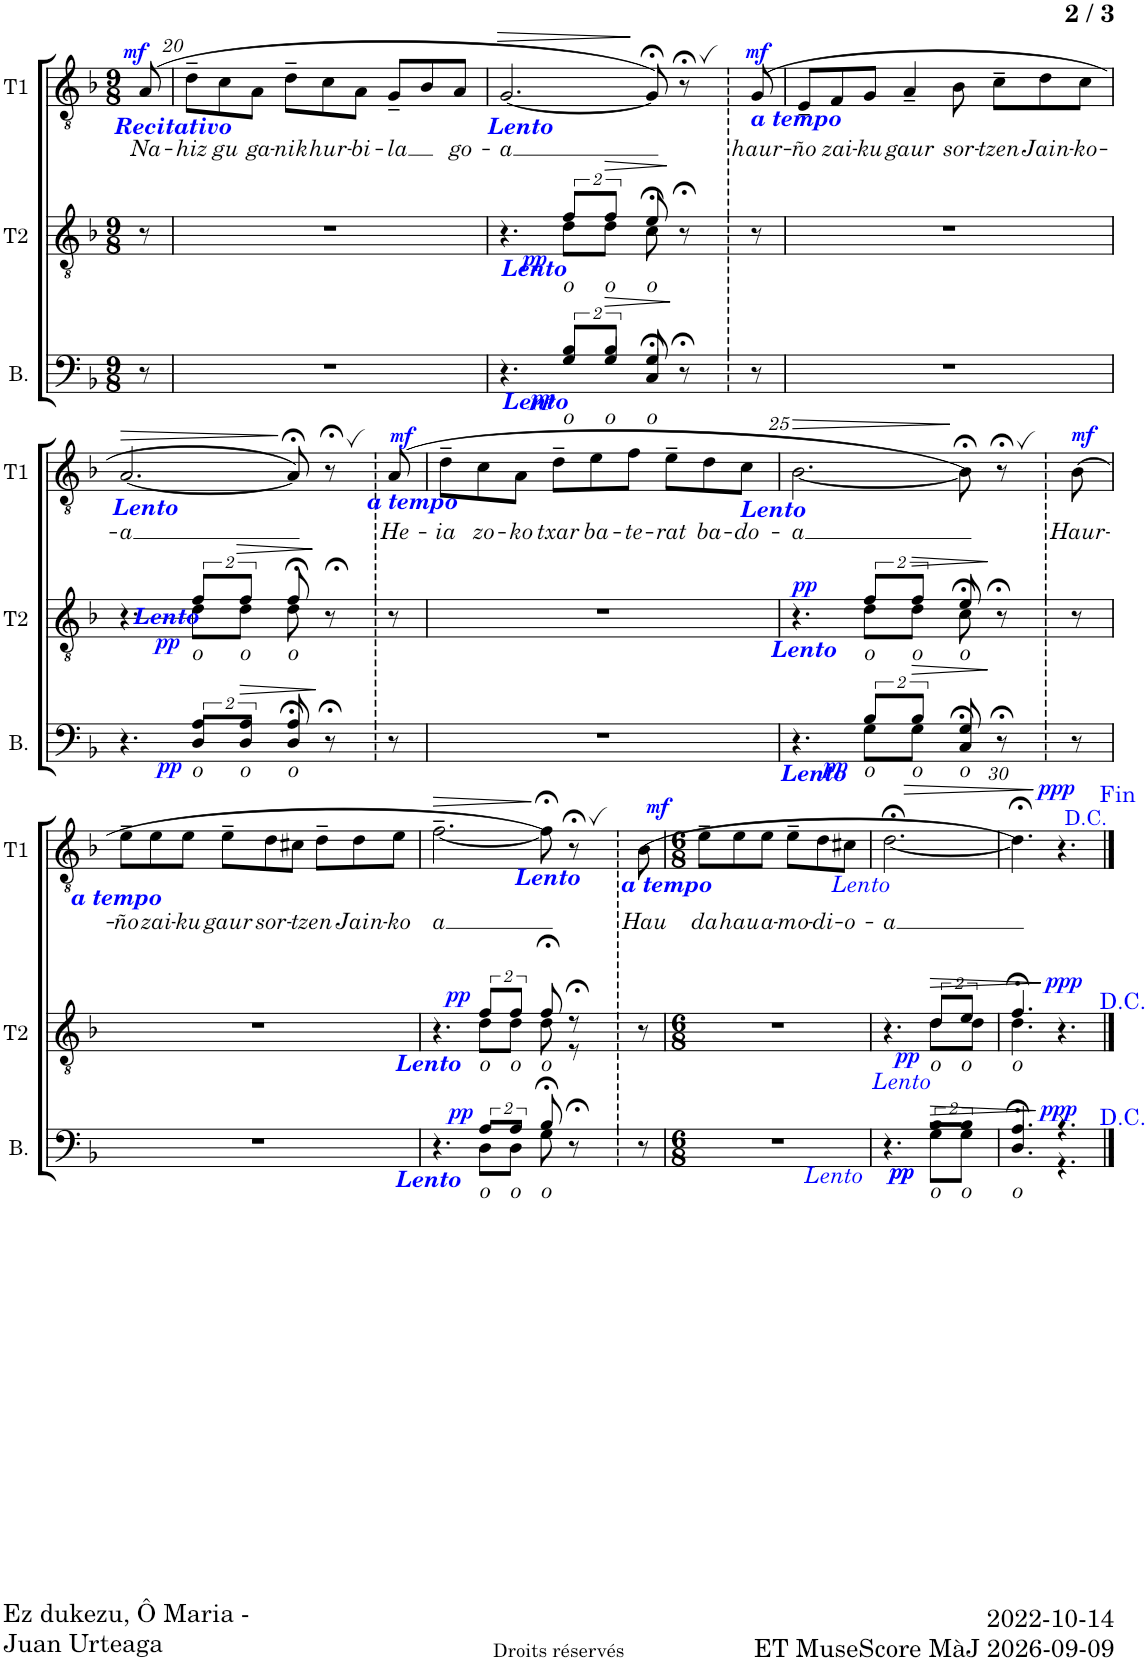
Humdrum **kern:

**kern	**text	**dynam	**kern	**text	**dynam	**kern	**text	**dynam
*part3	*part3	*part3	*part2	*part2	*part2	*part1	*part1	*part1
*staff3	*staff3	*staff3	*staff2	*staff2	*staff2	*staff1	*staff1	*staff1
*I"Basse	*	*	*I"Ténor 2	*	*	*I"Ténor 1	*	*
*I'B.	*	*	*I'T2	*	*	*I'T1	*	*
!!LO:PB:g=z
*clefF4	*	*	*clefGv2	*	*	*clefGv2	*	*
*k[b-]	*	*	*k[b-]	*	*	*k[b-]	*	*
*M9/8	*	*	*M9/8	*	*	*M9/8	*	*
=19	=19	=19	=19	=19	=19	=19	=19	=19
!	!	!	!	!	!	!LO:TX:b:Bi:color=#0000FF:t=Recitativo	!	!
!	!	!	!	!	!	!	!LO:LY:b	!LO:DY:a
8r	.	.	8r	.	.	(8A/	Na-	mf
=20	=20	=20	=20	=20	=20	=20	=20	=20
!	!	!	!	!	!	!	!LO:LY:b	!
8%9r	.	.	8%9r	.	.	8d~\L	-hiz	.
!	!	!	!	!	!	!	!LO:LY:b	!
.	.	.	.	.	.	8c\	gu	.
!	!	!	!	!	!	!	!LO:LY:b	!
.	.	.	.	.	.	8A\J	ga-	.
!	!	!	!	!	!	!	!LO:LY:b	!
.	.	.	.	.	.	8d~\L	-nik	.
!	!	!	!	!	!	!	!LO:LY:b	!
.	.	.	.	.	.	8c\	hur-	.
!	!	!	!	!	!	!	!LO:LY:b	!
.	.	.	.	.	.	8A\J	-bi-	.
!	!	!	!	!	!	!	!LO:LY:b	!
.	.	.	.	.	.	8G~/L	-la	.
.	.	.	.	.	.	8B-/	.	.
!	!	!	!	!	!	!	!LO:LY:b	!
.	.	.	.	.	.	8A/J	go-	.
=21	=21	=21	=21	=21	=21	=21	=21	=21
*^	*	*	*^	*	*	*	*	*
!	!	!	!	!	!	!	!	!LO:TX:b:Bi:color=#0000FF:t=Lento	!	!
!	!	!	!	!	!	!	!	!	!LO:LY:b	!LO:HP:b
4.r	4.ryy	.	.	4.r	4.ryy	.	.	[2.G/	-a	>
!	!	!	!	!LO:TX:b:Bi:color=#0000FF:t=Lento	!	!	!	!	!	!
!LO:TX:b:Bi:color=#0000FF:t=Lento	!	!	!	!	!	!	!	!	!	!
!	!	!LO:LY:b	!LO:DY:b	!	!	!LO:LY:b	!LO:DY:b	!	!	!
16%3B-/L	16%3G/L	o	pp	16%3f/L	16%3d\L	o	pp	.	.	.
!	!	!LO:LY:b	!LO:HP:b	!	!	!LO:LY:b	!LO:HP:b	!	!	!
16%3B-/J	16%3G/J	o	>	16%3f/J	16%3d\J	o	>	.	.	.
!	!	!LO:LY:b	!	!	!	!LO:LY:b	!	!	!	!
8G;</	8C/	o	.	8e;</	8c\	o	.	8G;</])	.	]
8r;<	4ryy	.	]	8r;<	4ryy	.	]	8r;<	.	.
!	!	!	!	!	!	!	!	!	!LO:LY:b	!LO:DY:a
8r	.	.	.	8r	.	.	.	(8G/	haur-	mf
*v	*v	*	*	*	*	*	*	*	*	*
*	*	*	*v	*v	*	*	*	*	*
=22	=22	=22	=22	=22	=22	=22	=22	=22
!	!	!	!	!	!	!LO:TX:b:Bi:color=#0000FF:t=a tempo	!	!
!	!	!	!	!	!	!	!LO:LY:b	!
8%9r	.	.	8%9r	.	.	8E~/L	-ño	.
!	!	!	!	!	!	!	!LO:LY:b	!
.	.	.	.	.	.	8F/	zai-	.
!	!	!	!	!	!	!	!LO:LY:b	!
.	.	.	.	.	.	8G/J	-ku	.
!	!	!	!	!	!	!	!LO:LY:b	!
.	.	.	.	.	.	4A~/	gaur	.
!	!	!	!	!	!	!	!LO:LY:b	!
.	.	.	.	.	.	8B-\	sor-	.
!	!	!	!	!	!	!	!LO:LY:b	!
.	.	.	.	.	.	8c~\L	-tzen	.
!	!	!	!	!	!	!	!LO:LY:b	!
.	.	.	.	.	.	8d\	Jain-	.
!	!	!	!	!	!	!	!LO:LY:b	!
.	.	.	.	.	.	8c\J	-ko-	.
!!LO:LB:g=z
=23	=23	=23	=23	=23	=23	=23	=23	=23
*^	*	*	*^	*	*	*	*	*
!	!	!	!	!	!	!	!	!LO:TX:b:Bi:color=#0000FF:t=Lento	!	!
!	!	!	!	!	!	!	!	!	!LO:LY:b	!LO:HP:b
4.r	4.ryy	.	.	4.r	4.ryy	.	.	[2.A/	-a	>
!	!	!	!	!LO:TX:b:Bi:color=#0000FF:t=Lento	!	!	!	!	!	!
!	!	!LO:LY:b	!LO:DY:b	!	!	!LO:LY:b	!LO:DY:b	!	!	!
16%3A/L	16%3D/L	o	pp	16%3f/L	16%3d\L	o	pp	.	.	.
!	!	!LO:LY:b	!LO:HP:b	!	!	!LO:LY:b	!LO:HP:b	!	!	!
16%3A/J	16%3D/J	o	>	16%3f/J	16%3d\J	o	>	.	.	.
!	!	!LO:LY:b	!	!	!	!LO:LY:b	!	!	!	!
8A;</	8D/	o	.	8f;</	8d\	o	.	8A;</])	.	]
8r;<	4ryy	.	]	8r;<	4ryy	.	]	8r;<	.	.
!	!	!	!	!	!	!	!	!LO:TX:b:Bi:color=#0000FF:t=a tempo	!	!
!	!	!	!	!	!	!	!	!	!LO:LY:b	!LO:DY:a
8r	.	.	.	8r	.	.	.	(8A/	He-	mf
*v	*v	*	*	*	*	*	*	*	*	*
*	*	*	*v	*v	*	*	*	*	*
=24	=24	=24	=24	=24	=24	=24	=24	=24
!	!	!	!	!	!	!	!LO:LY:b	!
8%9r	.	.	8%9r	.	.	8d~\L	-ia	.
!	!	!	!	!	!	!	!LO:LY:b	!
.	.	.	.	.	.	8c\	zo-	.
!	!	!	!	!	!	!	!LO:LY:b	!
.	.	.	.	.	.	8A\J	-ko	.
!	!	!	!	!	!	!	!LO:LY:b	!
.	.	.	.	.	.	8d~\L	txar	.
!	!	!	!	!	!	!	!LO:LY:b	!
.	.	.	.	.	.	8e\	ba-	.
!	!	!	!	!	!	!	!LO:LY:b	!
.	.	.	.	.	.	8f\J	-te-	.
!	!	!	!	!	!	!	!LO:LY:b	!
.	.	.	.	.	.	8e~\L	-rat	.
!	!	!	!	!	!	!	!LO:LY:b	!
.	.	.	.	.	.	8d\	ba-	.
!	!	!	!	!	!	!	!LO:LY:b	!
.	.	.	.	.	.	8c\J	-do-	.
=25	=25	=25	=25	=25	=25	=25	=25	=25
*^	*	*	*^	*	*	*	*	*
!	!	!	!	!	!	!	!	!LO:TX:b:Bi:color=#0000FF:t=Lento	!	!
!	!	!	!	!	!	!	!LO:DY:a	!	!LO:LY:b	!LO:HP:b
4.r	4.ryy	.	.	4.r	4.ryy	.	pp	[<2.B-\	-a	>
!	!	!	!	!LO:TX:b:Bi:color=#0000FF:t=Lento	!	!	!	!	!	!
!LO:TX:b:Bi:color=#0000FF:t=Lento	!	!	!	!	!	!	!	!	!	!
!	!	!LO:LY:b	!LO:DY:b	!	!	!LO:LY:b	!	!	!	!
16%3B-/L	16%3G\L	o	pp	16%3f/L	16%3d\L	o	.	.	.	.
!	!	!LO:LY:b	!LO:HP:b	!	!	!LO:LY:b	!LO:HP:b	!	!	!
16%3B-/J	16%3G\J	o	>	16%3f/J	16%3d\J	o	>	.	.	.
!	!	!LO:LY:b	!	!	!	!LO:LY:b	!	!	!	!
8G;</	8C/	o	.	8e;</	8c\	o	.	8B-;<\])	.	]
8r;<	4ryy	.	]	8r;<	4ryy	.	]	8r;<	.	.
!	!	!	!	!	!	!	!	!	!LO:LY:b	!LO:DY:a
8r	.	.	.	8r	.	.	.	(8B-\	Haur-	mf
*v	*v	*	*	*	*	*	*	*	*	*
*	*	*	*v	*v	*	*	*	*	*
!!LO:LB:g=z
=26	=26	=26	=26	=26	=26	=26	=26	=26
!	!	!	!	!	!	!LO:TX:b:Bi:color=#0000FF:t=a tempo	!	!
!	!	!	!	!	!	!	!LO:LY:b	!
8%9r	.	.	8%9r	.	.	8e~\L	-ño	.
!	!	!	!	!	!	!	!LO:LY:b	!
.	.	.	.	.	.	8e\	zai-	.
!	!	!	!	!	!	!	!LO:LY:b	!
.	.	.	.	.	.	8e\J	-ku	.
!	!	!	!	!	!	!	!LO:LY:b	!
.	.	.	.	.	.	8e~\L	gaur	.
!	!	!	!	!	!	!	!LO:LY:b	!
.	.	.	.	.	.	8d\	sor-	.
!	!	!	!	!	!	!	!LO:LY:b	!
.	.	.	.	.	.	8c#X\J	-tzen	.
.	.	.	.	.	.	8d~\L	.	.
!	!	!	!	!	!	!	!LO:LY:b	!
.	.	.	.	.	.	8d\	Jain-	.
!	!	!	!	!	!	!	!LO:LY:b	!
.	.	.	.	.	.	8e\J	-ko	.
=27	=27	=27	=27	=27	=27	=27	=27	=27
*^	*	*	*^	*	*	*	*	*
!	!	!	!	!	!	!	!	!LO:TX:b:Bi:color=#0000FF:t=Lento	!	!
!	!	!	!	!	!	!	!	!	!LO:LY:b	!LO:HP:b
4.r	4.ryy	.	.	4.r	4.ryy	.	.	[<2.f~\	a	>
!	!	!	!	!LO:TX:b:Bi:color=#0000FF:t=Lento	!	!	!	!	!	!
!LO:TX:b:Bi:color=#0000FF:t=Lento	!	!	!	!	!	!	!	!	!	!
!	!	!LO:LY:b	!LO:DY:a	!	!	!LO:LY:b	!LO:DY:a	!	!	!
16%3A/L	16%3D\L	o	pp	16%3f/L	16%3d\L	o	pp	.	.	.
!	!	!LO:LY:b	!	!	!	!LO:LY:b	!	!	!	!
16%3A/J	16%3D\J	o	.	16%3f/J	16%3d\J	o	.	.	.	.
!	!	!LO:LY:b	!	!	!	!LO:LY:b	!	!	!	!
8B-;</	8G\	o	.	8f;</	8d\	o	.	8f;<\])	.	]
8r;<	4ryy	.	.	8r;<	8r	.	.	8r;<	.	.
!	!	!	!	!	!	!	!	!	!LO:LY:b	!LO:DY:a
8r	.	.	.	8r	8ryy	.	.	(8B-\	Hau	mf
*v	*v	*	*	*	*	*	*	*	*	*
*	*	*	*v	*v	*	*	*	*	*
=28	=28	=28	=28	=28	=28	=28	=28	=28
*M6/8	*	*	*M6/8	*	*	*M6/8	*	*
*	*	*	*^	*	*	*	*	*
!	!	!	!	!	!	!	!LO:TX:b:Bi:color=#0000FF:t=a tempo	!	!
!	!	!	!	!	!	!	!	!LO:LY:b	!
*	*	*	*v	*v	*	*	*	*	*
2.r	.	.	2.r	.	.	8e~\L	da	.
!	!	!	!	!	!	!	!LO:LY:b	!
.	.	.	.	.	.	8e\	hau	.
!	!	!	!	!	!	!	!LO:LY:b	!
.	.	.	.	.	.	8e\J	a-	.
!	!	!	!	!	!	!	!LO:LY:b	!
.	.	.	.	.	.	8e~\L	-mo-	.
!	!	!	!	!	!	!	!LO:LY:b	!
.	.	.	.	.	.	8d\	-di-	.
!	!	!	!	!	!	!	!LO:LY:b	!
.	.	.	.	.	.	8c#X\J	-o-	.
=29	=29	=29	=29	=29	=29	=29	=29	=29
*^	*	*	*^	*	*	*	*	*
!	!	!	!	!	!	!	!	!LO:TX:b:i:color=#0000FF:t=Lento	!	!
!	!	!	!	!LO:TX:b:i:color=#0000FF:t=Lento	!	!	!	!	!	!
!	!	!	!	!	!	!	!	!	!LO:LY:b	!LO:HP:b
4.r	4.ryy	.	.	4.r	4.ryy	.	.	[<2.d;<\	-a	>
!LO:TX:b:i:color=#0000FF:t=Lento	!	!	!	!	!	!	!	!	!	!
!	!	!LO:LY:b	!LO:HP:b	!	!	!LO:LY:b	!LO:HP:b	!	!	!
!	!	!	!LO:DY:n=1:b	!	!	!	!	!	!	!
!	!	!	!LO:DY:n=2:b	!	!	!	!LO:DY:n=1:b	!	!	!
16%3B-\L	16%3G\L	o	> pp pp	16%3d/L	16%3d\L	o	> pp	.	.	.
!	!	!LO:LY:b	!	!	!	!LO:LY:b	!	!	!	!
16%3B-\J	16%3G\J	o	.	16%3e/J	16%3d\J	o	.	.	.	.
=30	=30	=30	=30	=30	=30	=30	=30	=30	=30	=30
!	!	!LO:LY:b	!	!	!	!LO:LY:b	!	!	!	!
4.A;</	4.D/	o	.	4.f;</	4.d\	o	.	4.d;<\])	.	.
!	!	!	!	!	!	!	!	!LO:TX:a:color=#0000FF:t=Fin	!	!
!	!	!	!LO:DY:n=1:a	!	!	!	!LO:DY:n=1:a	!	!	!LO:DY:n=1:a
4.r	4.r	.	] ppp	4.r	4.ryy	.	] ppp	4.r	.	] ppp
*v	*v	*	*	*	*	*	*	*	*	*
*	*	*	*v	*v	*	*	*	*	*
==	==	==	==	==	==	==	==	==
*-	*-	*-	*-	*-	*-	*-	*-	*-
